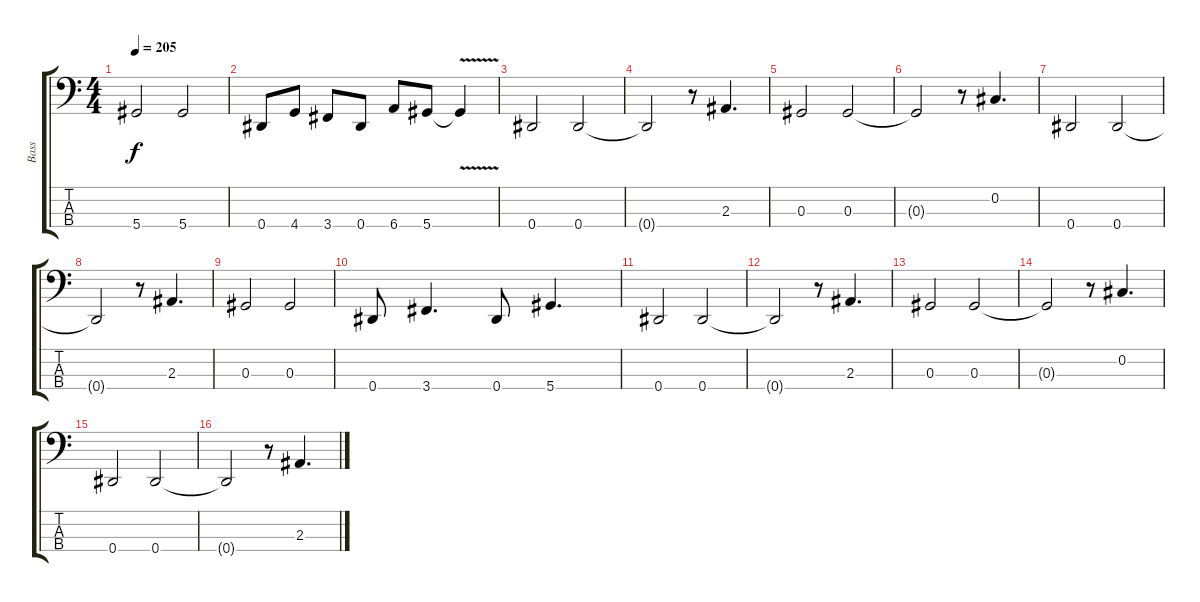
\track ("Bass" "Bass") {instrument electricbassfinger}
\staff {score tabs}
\tuning (Gb2 Db2 Ab1 Eb1) {hide}
\ts (4 4)
\tempo 205
\clef f4
\ks c
5.4.2{dy f} 5.4.2 |
0.4.8 4.4.8 3.4.8 0.4.8 6.4.8 5.4.8 5.4{v t}.4 |
0.4.2 0.4.2 |
0.4{t}.2 r.8 2.3.4{d} |
0.3.2 0.3.2 |
0.3{t}.2 r.8 0.2.4{d} |
0.4.2 0.4.2 |
0.4{t}.2 r.8 2.3.4{d} |
0.3.2 0.3.2 |
0.4.8 3.4.4{d} 0.4.8 5.4.4{d} |
0.4.2 0.4.2 |
0.4{t}.2 r.8 2.3.4{d} |
0.3.2 0.3.2 |
0.3{t}.2 r.8 0.2.4{d} |
0.4.2 0.4.2 |
0.4{t}.2 r.8 2.3.4{d}
